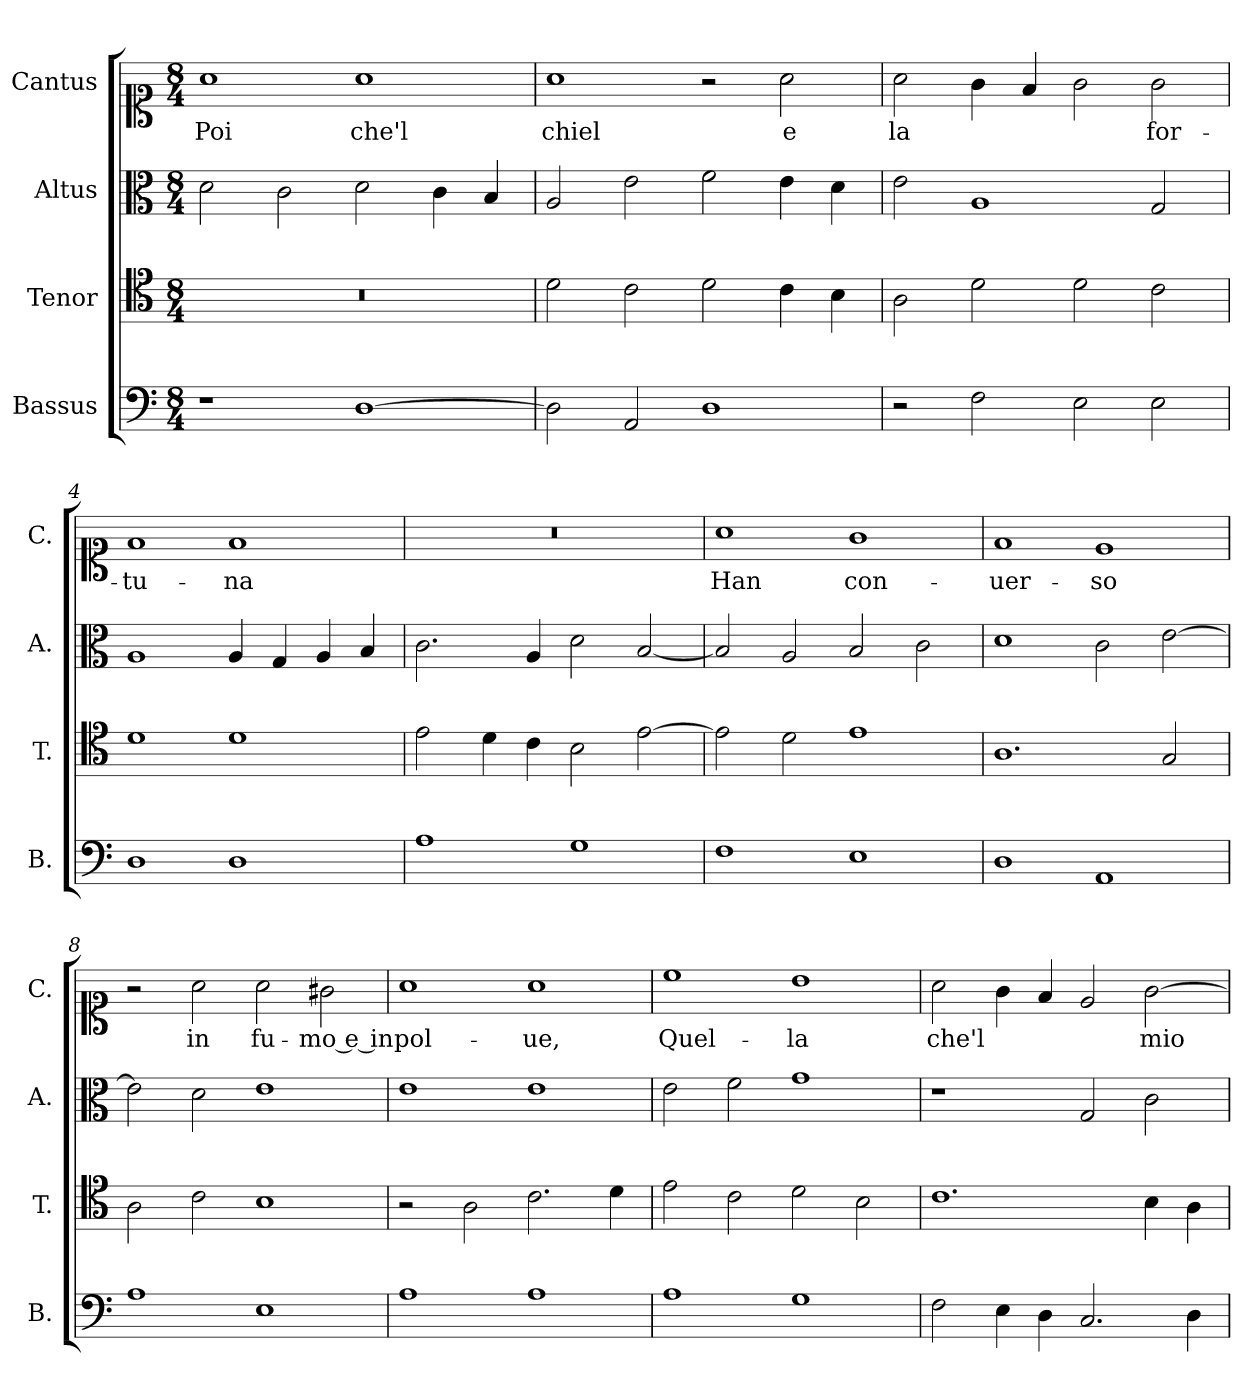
**kern	**kern	**kern	**kern	**text
*part4	*part3	*part2	*part1	*part1
*staff4	*staff3	*staff2	*staff1	*staff1
*I"Bassus	*I"Tenor	*I"Altus	*I"Cantus	*
*I'B.	*I'T.	*I'A.	*I'C.	*
*clefF4	*clefC4	*clefC3	*clefC1	*
*k[]	*k[]	*k[]	*k[]	*
*M8/4	*M8/4	*M8/4	*M8/4	*
=1	=1	=1	=1	=1
!	!	!	!	!LO:LY:b
1r	0r	2d\	1a	Poi
.	.	2c\	.	.
!	!	!	!	!LO:LY:b
[1D	.	2d\	1a	che'l
.	.	4c\	.	.
.	.	4B/	.	.
=2	=2	=2	=2	=2
!	!	!	!	!LO:LY:b
2D\]	2d\	2A/	1a	chiel
2AA/	2c\	2e\	.	.
1D	2d\	2f\	2r	.
!	!	!	!	!LO:LY:b
.	4c\	4e\	2a\	e
.	4B\	4d\	.	.
=3	=3	=3	=3	=3
!	!	!	!	!LO:LY:b
2r	2A\	2e\	2a\	la
2F\	2d\	1A	4g\	.
.	.	.	4f/	.
2E\	2d\	.	2g\	.
!	!	!	!	!LO:LY:b
2E\	2c\	2G/	2g\	for-
=4	=4	=4	=4	=4
!	!	!	!	!LO:LY:b
1D	1d	1A	1f	-tu-
!	!	!	!	!LO:LY:b
1D	1d	4A/	1f	-na
.	.	4G/	.	.
.	.	4A/	.	.
.	.	4B/	.	.
=5	=5	=5	=5	=5
1A	2e\	2.c\	0r	.
.	4d\	.	.	.
.	4c\	4A/	.	.
1G	2B\	2d\	.	.
.	[2e\	[2B/	.	.
=6	=6	=6	=6	=6
!	!	!	!	!LO:LY:b
1F	2e\]	2B/]	1a	Han
.	2d\	2A/	.	.
!	!	!	!	!LO:LY:b
1E	1e	2B/	1g	con-
.	.	2c\	.	.
!!LO:LB:g=z
=7	=7	=7	=7	=7
!	!	!	!	!LO:LY:b
1D	1.A	1d	1f	-uer-
!	!	!	!	!LO:LY:b
1AA	.	2c\	1e	-so
.	2G/	[2e\	.	.
=8	=8	=8	=8	=8
1A	2A\	2e\]	2r	.
!	!	!	!	!LO:LY:b
.	2c\	2d\	2a\	in
!	!	!	!	!LO:LY:b
1E	1B	1e	2a\	fu-
!	!	!	!	!LO:LY:b
.	.	.	2g#X\	-mo e in
=9	=9	=9	=9	=9
!	!	!	!	!LO:LY:b
1A	2r	1e	1a	pol-
.	2A\	.	.	.
!	!	!	!	!LO:LY:b
1A	2.c\	1e	1a	-ue,
.	4d\	.	.	.
=10	=10	=10	=10	=10
!	!	!	!	!LO:LY:b
1A	2e\	2e\	1cc	Quel-
.	2c\	2f\	.	.
!	!	!	!	!LO:LY:b
1G	2d\	1g	1b	-la
.	2B\	.	.	.
=11	=11	=11	=11	=11
!	!	!	!	!LO:LY:b
2F\	1.c	1r	2a\	che'l
4E\	.	.	4g\	.
4D\	.	.	4f/	.
2.C/	.	2G/	2e/	.
!	!	!	!	!LO:LY:b
.	4B\	2c\	[2g\	mio
4D\	4A\	.	.	.
=	=	=	=	=
*-	*-	*-	*-	*-
